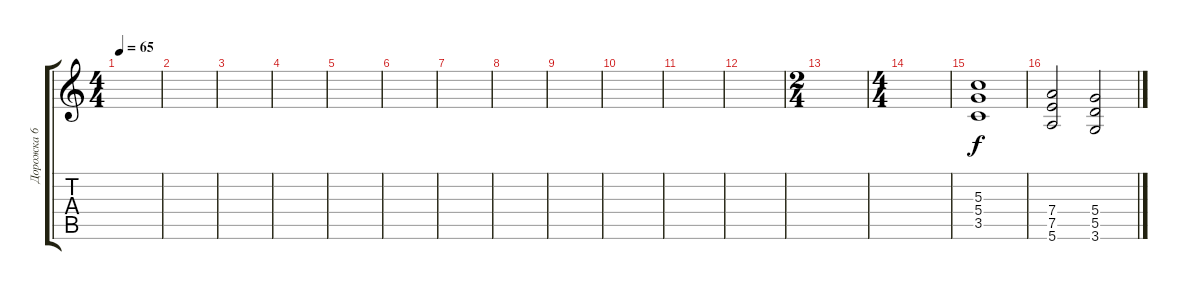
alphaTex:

\track ("Дорожка 6" "Дорожка 6") {instrument distortionguitar}
\staff {score tabs}
\tuning (E4 B3 G3 D3 A2 E2) {hide}
\ts (4 4)
\tempo 65
\clef g2
\ks c
|
|
|
|
|
|
|
|
|
|
|
|
\ts (2 4)
|
\ts (4 4)
|
(5.3 5.4 3.5).1 |
(7.4 7.5 5.6).2 (5.4 5.5 3.6).2
